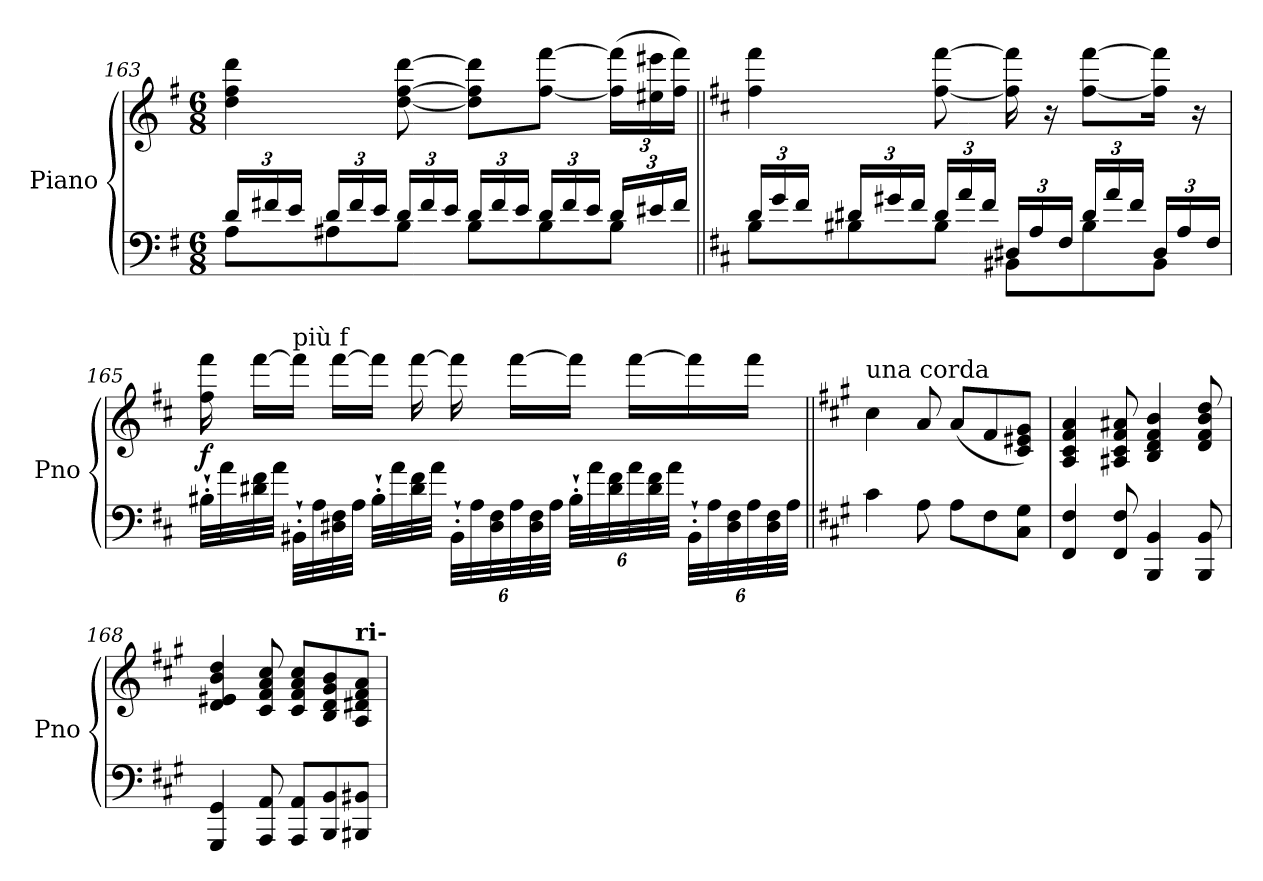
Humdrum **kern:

**kern	**kern	**dynam
*part1	*part1	*part1
*staff2	*staff1	*staff1/2
*I"Piano	*	*
*I'Pno	*	*
!!LO:LB:g=z
*clefF4	*clefG2	*
*k[f#]	*k[f#]	*
*G:	*G:	*
*M6/8	*M6/8	*
*Xbrackettup	*	*
=163	=163	=163
*^	*	*
24d/LL	8A\L	4dd\ 4ff#\ 4ddd\	.
24f#X/	.	.	.
24e/JJ	.	.	.
24d/LL	8A#X\	.	.
24f#/	.	.	.
24e/JJ	.	.	.
24d/LL	8B\J	[8dd\ [8ff#\ [8ddd\	.
24f#/	.	.	.
24e/JJ	.	.	.
24d/LL	8B\L	8dd\] 8ff#\] 8ddd\]L	.
24f#/	.	.	.
24e/JJ	.	.	.
24d/LL	8B\	[8ff#\ [8fff#\J	.
24f#/	.	.	.
24e/JJ	.	.	.
*	*	*Xbrackettup	*
24d/LL	8B\J	(>24ff#\] 24fff#\]LL	.
24e#X/	.	24ee#X\ 24eee#X\	.
24f#/JJ	.	24ff#\ 24fff#\JJ)	.
!!LO:LB:g=z
=164||	=164||	=164||	=164||
*k[f#c#]	*	*k[f#c#]	*
*D:	*	*D:	*
24d/LL	8B\L	4ff#\ 4fff#\	.
24g/	.	.	.
24f#/JJ	.	.	.
24d#X/LL	8B#X\	.	.
24g#X/	.	.	.
24f#/JJ	.	.	.
24d#/LL	8B#\J	[8ff#\ [8fff#\	.
24a/	.	.	.
24f#/JJ	.	.	.
24D#X/LL	8BB#X\L	16ff#\] 16fff#\]	.
24A/	.	.	.
.	.	16r	.
24F#/JJ	.	.	.
24d#/LL	8B#\	[8ff#\ [8fff#\L	.
24a/	.	.	.
24f#/JJ	.	.	.
24D#/LL	8BB#\J	16ff#\] 16fff#\]Jk	.
24A/	.	.	.
.	.	16r	.
24F#/JJ	.	.	.
*v	*v	*	*
!!LO:LB:g=z
=165	=165	=165
!	!	!LO:DY:b
32B#X'`\LLL	16ff#\ 16fff#\	f
32a\	.	.
32d#X\ 32f#\	[16fff#\LL	.
32a\JJJ	.	.
!	!LO:TX:a:t=più f	!
32BB#X'`\LLL	16fff#\JJ]	.
32A\	.	.
32D#X\ 32F#\	[16fff#\LL	.
32A\JJJ	.	.
32B#'`\LLL	16fff#\JJ]	.
32a\	.	.
32d#\ 32f#\	[16fff#\	.
32a\JJJ	.	.
48BB#'`\LLL	16fff#\]	.
48A\	.	.
48D#\ 48F#\	.	.
48A\	[16fff#\LL	.
48D#\ 48F#\	.	.
48A\JJJ	.	.
48B#'`\LLL	16fff#\JJ]	.
48a\	.	.
48d#\ 48f#\	.	.
48a\	[16fff#\LL	.
48d#\ 48f#\	.	.
48a\JJJ	.	.
48BB#'`\LLL	16fff#\]	.
48A\	.	.
48D#\ 48F#\	.	.
48A\	16fff#\JJ	.
48D#\ 48F#\	.	.
48A\JJJ	.	.
=166||	=166||	=166||
*k[f#c#g#]	*k[f#c#g#]	*
*A:	*A:	*
!	!LO:TX:a:t=una corda	!
4c#\	4cc#\	.
8A\	8a/	.
8A\L	(<8a/L	.
8F#\	8f#/	.
8C#\ 8G#\J	8c#/ 8e#X/ 8g#/J)	.
!!LO:LB:g=z
=167	=167	=167
4FF#/ 4F#/	4A/ 4c#/ 4f#/ 4a/	.
8FF#/ 8F#/	8A#X/ 8c#/ 8f#/ 8a#X/	.
4BBB/ 4BB/	4B/ 4d/ 4f#/ 4b/	.
8BBB/ 8BB/	8d/ 8f#/ 8b/ 8dd/	.
=168	=168	=168
4GGG#/ 4GG#/	4d/ 4e#X/ 4b/ 4dd/	.
8AAA/ 8AA/	8c#/ 8f#/ 8a/ 8cc#/	.
8AAA/ 8AA/L	8c#/ 8f#/ 8a/ 8cc#/L	.
8BBB/ 8BB/	8B/ 8d/ 8g#/ 8b/	.
!	!LO:TX:a:B:t=ri-	!
8BBB#X/ 8BB#X/J	8A/ 8d#X/ 8f#/ 8a/J	.
=	=	=
*-	*-	*-
